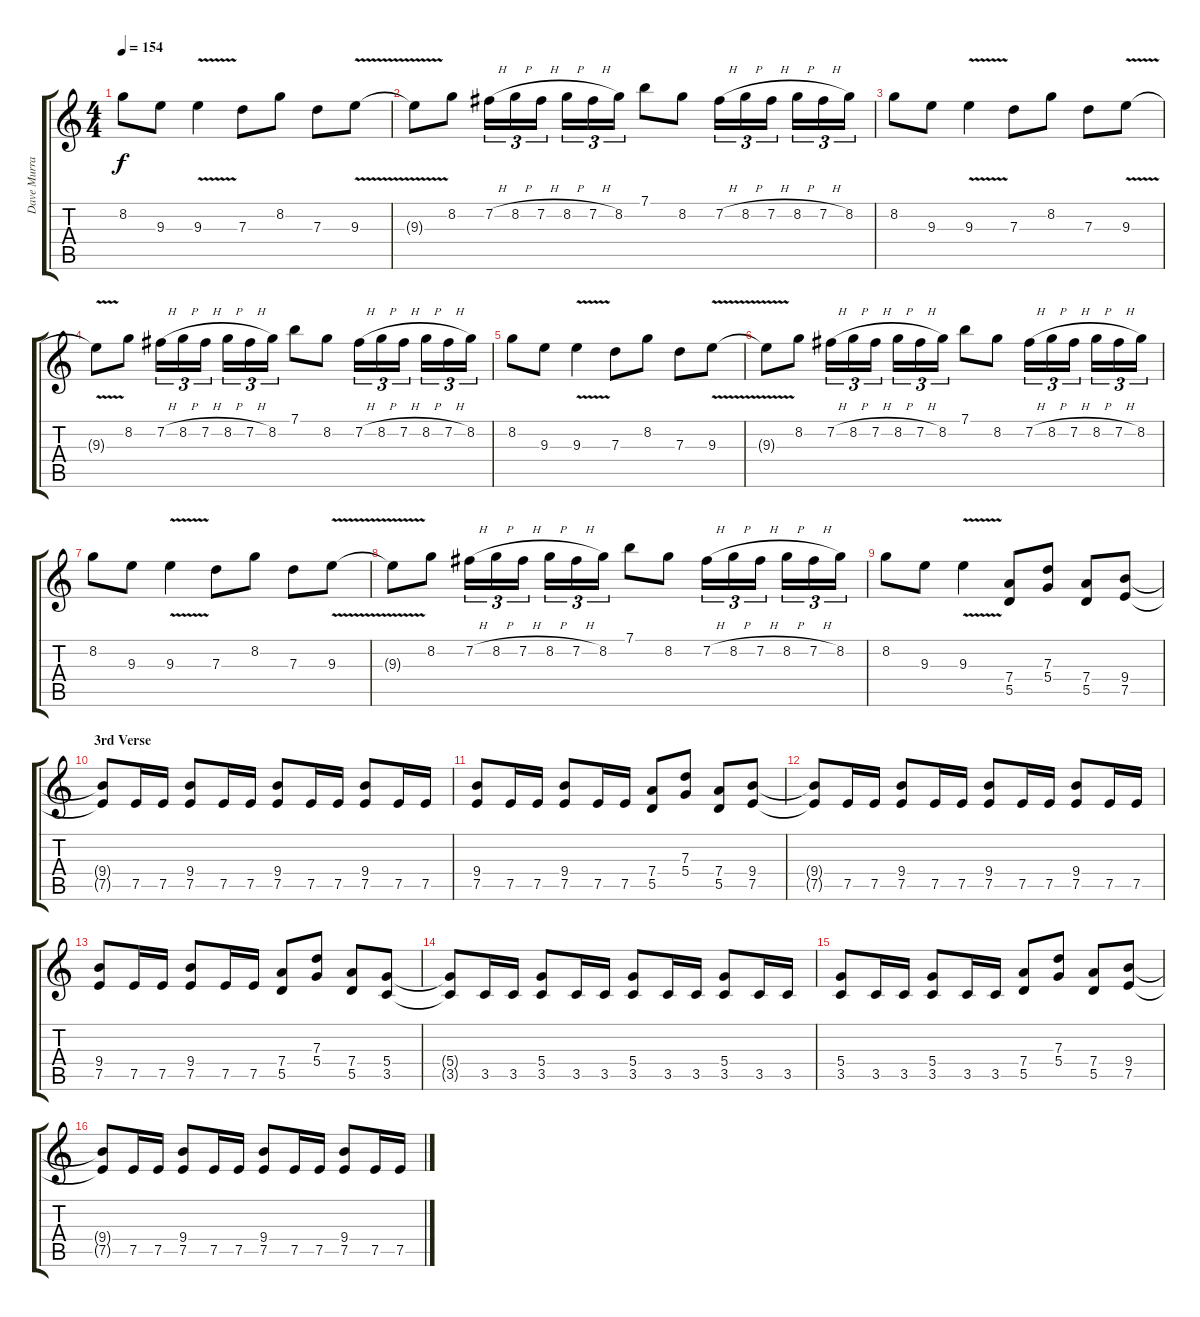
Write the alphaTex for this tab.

\track ("Dave Murray's Guitar" "Dave Murra") {instrument distortionguitar}
\staff {score tabs}
\tuning (E4 B3 G3 D3 A2 E2) {hide}
\ts (4 4)
\tempo 154
\clef g2
\ks c
8.2.8{dy f} 9.3.8 9.3{v}.4 7.3.8 8.2.8 7.3.8 9.3{v}.8 |
9.3{t}.8 8.2.8 7.2{h}.16{tu (3 2)} 8.2{h}.16{tu (3 2)} 7.2{h}.16{tu (3 2)} 8.2{h}.16{tu (3 2)} 7.2{h}.16{tu (3 2)} 8.2.16{tu (3 2)} 7.1.8 8.2.8 7.2{h}.16{tu (3 2)} 8.2{h}.16{tu (3 2)} 7.2{h}.16{tu (3 2)} 8.2{h}.16{tu (3 2)} 7.2{h}.16{tu (3 2)} 8.2.16{tu (3 2)} |
8.2.8 9.3.8 9.3{v}.4 7.3.8 8.2.8 7.3.8 9.3{v}.8 |
9.3{t}.8 8.2.8 7.2{h}.16{tu (3 2)} 8.2{h}.16{tu (3 2)} 7.2{h}.16{tu (3 2)} 8.2{h}.16{tu (3 2)} 7.2{h}.16{tu (3 2)} 8.2.16{tu (3 2)} 7.1.8 8.2.8 7.2{h}.16{tu (3 2)} 8.2{h}.16{tu (3 2)} 7.2{h}.16{tu (3 2)} 8.2{h}.16{tu (3 2)} 7.2{h}.16{tu (3 2)} 8.2.16{tu (3 2)} |
8.2.8 9.3.8 9.3{v}.4 7.3.8 8.2.8 7.3.8 9.3{v}.8 |
9.3{t}.8 8.2.8 7.2{h}.16{tu (3 2)} 8.2{h}.16{tu (3 2)} 7.2{h}.16{tu (3 2)} 8.2{h}.16{tu (3 2)} 7.2{h}.16{tu (3 2)} 8.2.16{tu (3 2)} 7.1.8 8.2.8 7.2{h}.16{tu (3 2)} 8.2{h}.16{tu (3 2)} 7.2{h}.16{tu (3 2)} 8.2{h}.16{tu (3 2)} 7.2{h}.16{tu (3 2)} 8.2.16{tu (3 2)} |
8.2.8 9.3.8 9.3{v}.4 7.3.8 8.2.8 7.3.8 9.3{v}.8 |
9.3{t}.8 8.2.8 7.2{h}.16{tu (3 2)} 8.2{h}.16{tu (3 2)} 7.2{h}.16{tu (3 2)} 8.2{h}.16{tu (3 2)} 7.2{h}.16{tu (3 2)} 8.2.16{tu (3 2)} 7.1.8 8.2.8 7.2{h}.16{tu (3 2)} 8.2{h}.16{tu (3 2)} 7.2{h}.16{tu (3 2)} 8.2{h}.16{tu (3 2)} 7.2{h}.16{tu (3 2)} 8.2.16{tu (3 2)} |
8.2.8 9.3.8 9.3{v}.4 (7.4 5.5).8 (7.3 5.4).8 (7.4 5.5).8 (9.4 7.5).8 |
\section ("" "3rd Verse")
(9.4{t} 7.5{t}).8 7.5.16 7.5.16 (9.4 7.5).8 7.5.16 7.5.16 (9.4 7.5).8 7.5.16 7.5.16 (9.4 7.5).8 7.5.16 7.5.16 |
(9.4 7.5).8 7.5.16 7.5.16 (9.4 7.5).8 7.5.16 7.5.16 (7.4 5.5).8 (7.3 5.4).8 (7.4 5.5).8 (9.4 7.5).8 |
(9.4{t} 7.5{t}).8 7.5.16 7.5.16 (9.4 7.5).8 7.5.16 7.5.16 (9.4 7.5).8 7.5.16 7.5.16 (9.4 7.5).8 7.5.16 7.5.16 |
(9.4 7.5).8 7.5.16 7.5.16 (9.4 7.5).8 7.5.16 7.5.16 (7.4 5.5).8 (7.3 5.4).8 (7.4 5.5).8 (5.4 3.5).8 |
(5.4{t} 3.5{t}).8 3.5.16 3.5.16 (5.4 3.5).8 3.5.16 3.5.16 (5.4 3.5).8 3.5.16 3.5.16 (5.4 3.5).8 3.5.16 3.5.16 |
(5.4 3.5).8 3.5.16 3.5.16 (5.4 3.5).8 3.5.16 3.5.16 (7.4 5.5).8 (7.3 5.4).8 (7.4 5.5).8 (9.4 7.5).8 |
(9.4{t} 7.5{t}).8 7.5.16 7.5.16 (9.4 7.5).8 7.5.16 7.5.16 (9.4 7.5).8 7.5.16 7.5.16 (9.4 7.5).8 7.5.16 7.5.16
